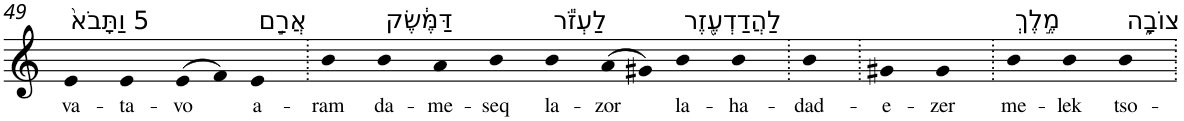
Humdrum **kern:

**kern	**text
*part1	*part1
*staff1	*staff1
*I"Piano	*
*I'Pno	*
!!LO:PB:g=z
*clefG2	*
*k[]	*
=49	=49
!LO:TX:a:t=5 וַתָּבֹא֙	!
!	!LO:LY:b
4e	va-
!	!LO:LY:b
4e	-ta-
!	!LO:LY:b
(>8e	-vo
8f)	.
!LO:TX:a:t=אֲרַ֣ם	!
!	!LO:LY:b
4e	a-
=50.	=50.
!	!LO:LY:b
4b	-ram
!LO:TX:a:t=דַּמֶּ֔שֶׂק	!
!	!LO:LY:b
4b	da-
!	!LO:LY:b
4a	-me-
!	!LO:LY:b
4b	-seq
!LO:TX:a:t=לַעְזֹ֕ר	!
!	!LO:LY:b
4b	la-
!	!LO:LY:b
(>8a	-zor
8g#X)	.
!LO:TX:a:t=לַהֲדַדְעֶ֖זֶר	!
!	!LO:LY:b
4b	la-
!	!LO:LY:b
4b	-ha-
=51.	=51.
!	!LO:LY:b
4b	-dad-
=52.	=52.
!	!LO:LY:b
4g#X	-e-
!	!LO:LY:b
4g#	-zer
=53.	=53.
!LO:TX:a:t=מֶ֣לֶךְ	!
!	!LO:LY:b
4b	me-
!	!LO:LY:b
4b	-lek
!LO:TX:a:t=צוֹבָ֑ה	!
!	!LO:LY:b
4b	tso-
=.	=.
*-	*-
